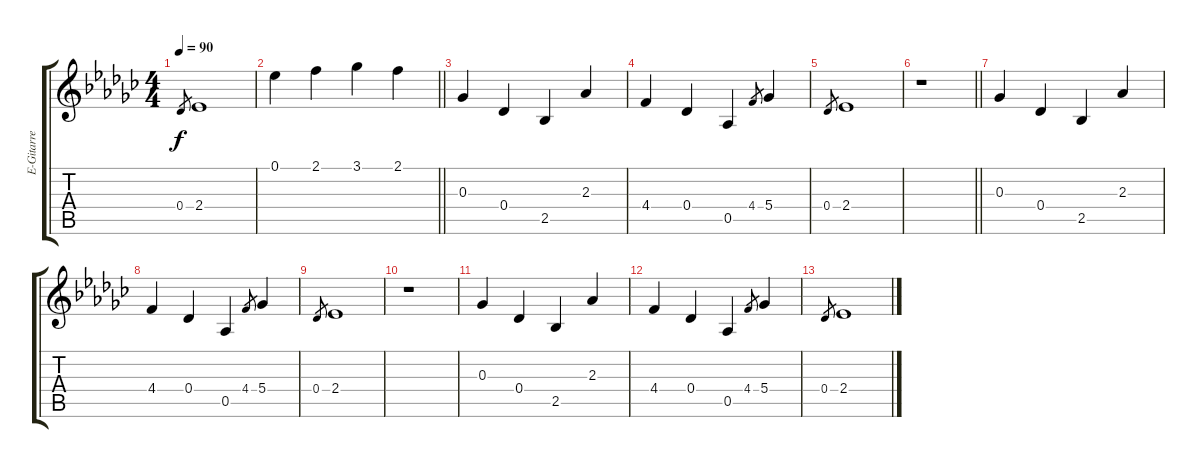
\track ("E-Gitarre #2/ Melodie" "E-Gitarre ") {instrument electricguitarclean}
\staff {score tabs}
\tuning (Eb4 Bb3 Gb3 Db3 Ab2 Eb2) {hide}
\ts (4 4)
\tempo 90
\clef g2
\ks ebminor
0.4.8{gr dy f} 2.4.1 |
\barLineRight lightlight
0.1.4 2.1.4 3.1.4 2.1.4 |
0.3.4 0.4.4 2.5.4 2.3.4 |
4.4.4 0.4.4 0.5.4 4.4.8{gr} 5.4.4 |
0.4.8{gr} 2.4.1 |
\barLineRight lightlight
r.1 |
0.3.4 0.4.4 2.5.4 2.3.4 |
4.4.4 0.4.4 0.5.4 4.4.8{gr} 5.4.4 |
0.4.8{gr} 2.4.1 |
r.1 |
0.3.4 0.4.4 2.5.4 2.3.4 |
4.4.4 0.4.4 0.5.4 4.4.8{gr} 5.4.4 |
0.4.8{gr} 2.4.1
